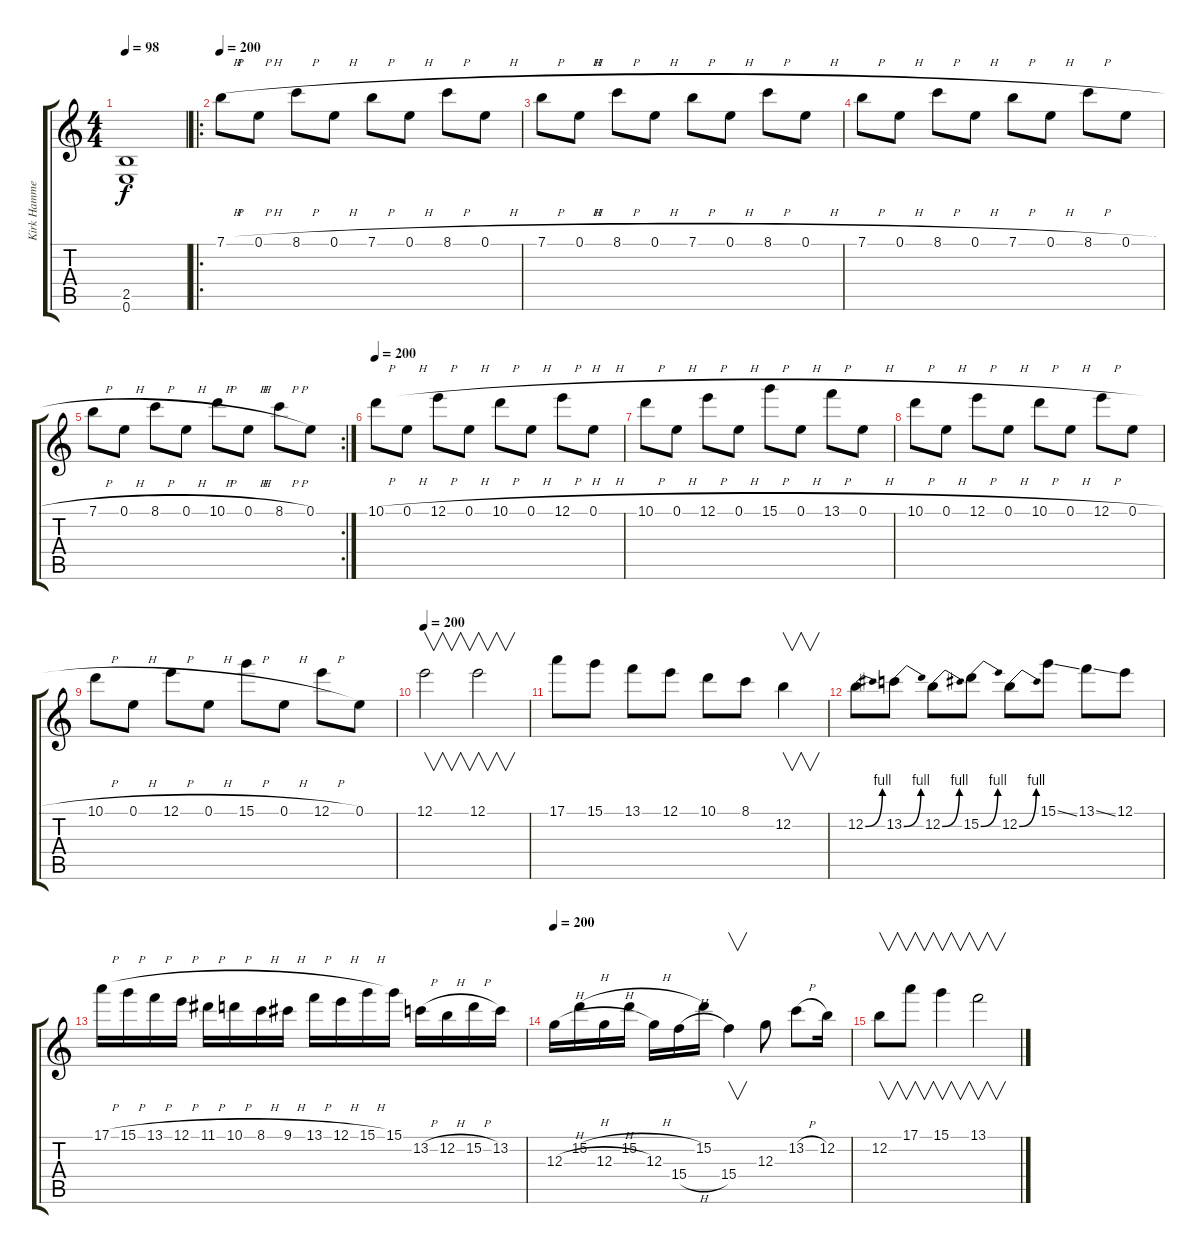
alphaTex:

\track ("Kirk Hammet" "Kirk Hamme") {instrument overdrivenguitar}
\staff {score tabs}
\tuning (E4 B3 G3 D3 A2 E2) {hide}
\ts (4 4)
\tempo 98
\tempo 200
\tempo 98
\clef g2
\ks c
(2.5 0.6).1{dy f instrument overdrivenguitar} |
\ro
\tempo 200
7.1{h}.8 0.1{h}.8 8.1{h}.8 0.1{h}.8 7.1{h}.8 0.1{h}.8 8.1{h}.8 0.1{h}.8 |
7.1{h}.8 0.1{h}.8 8.1{h}.8 0.1{h}.8 7.1{h}.8 0.1{h}.8 8.1{h}.8 0.1{h}.8 |
7.1{h}.8 0.1{h}.8 8.1{h}.8 0.1{h}.8 7.1{h}.8 0.1{h}.8 8.1{h}.8 0.1{h}.8 |
\rc 2
7.1{h}.8 0.1{h}.8 8.1{h}.8 0.1{h}.8 10.1{h}.8 0.1{h}.8 8.1{h}.8 0.1.8 |
\tempo 200
10.1{h}.8 0.1{h}.8 12.1{h}.8 0.1{h}.8 10.1{h}.8 0.1{h}.8 12.1{h}.8 0.1{h}.8 |
10.1{h}.8 0.1{h}.8 12.1{h}.8 0.1{h}.8 15.1{h}.8 0.1{h}.8 13.1{h}.8 0.1{h}.8 |
10.1{h}.8 0.1{h}.8 12.1{h}.8 0.1{h}.8 10.1{h}.8 0.1{h}.8 12.1{h}.8 0.1{h}.8 |
10.1{h}.8 0.1{h}.8 12.1{h}.8 0.1{h}.8 15.1{h}.8 0.1{h}.8 12.1{h}.8 0.1.8 |
\tempo 200
12.1.2{v} 12.1.2{v} |
17.1.8 15.1.8 13.1.8 12.1.8 10.1.8 8.1.8 12.2.4{v} |
12.2{be (bend 0 0 60 4)}.8 13.2{be (bend 0 0 60 4)}.8 12.2{be (bend 0 0 60 4)}.8 15.2{be (bend 0 0 60 4)}.8 12.2{be (bend 0 0 60 4)}.8 15.1{ss}.8 13.1{ss}.8 12.1.8 |
17.1{h}.16 15.1{h}.16 13.1{h}.16 12.1{h}.16 11.1{h}.16 10.1{h}.16 8.1{h}.16 9.1{h}.16 13.1{h}.16 12.1{h}.16 15.1{h}.16 15.1.16 13.2{h}.16 12.2{h}.16 15.2{h}.16 13.2.16 |
\tempo 200
12.3{h}.16 15.2{h}.16 12.3{h}.16 15.2{h}.16 12.3.16 15.4{h}.16 15.2.16 15.4.4{v} 12.3.8 13.2{h}.8 12.2.16 |
12.2.8{v} 17.1.8{v} 15.1.4{v} 13.1.2{v}
